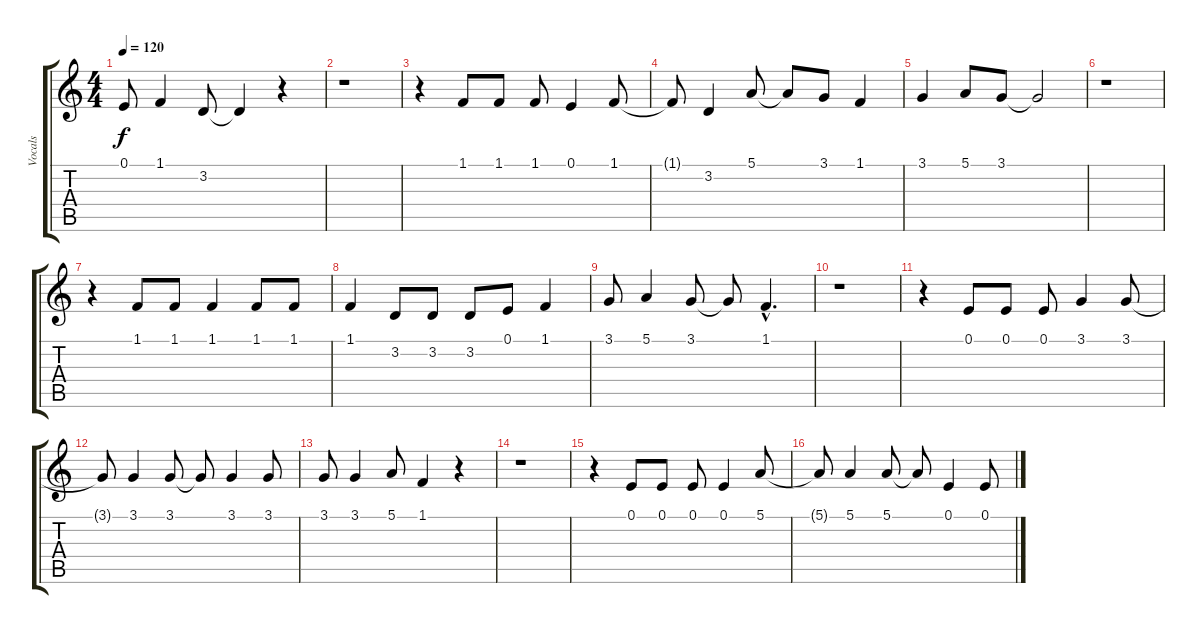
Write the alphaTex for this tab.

\track ("Vocals" "Vocals") {instrument voiceoohs}
\staff {score tabs}
\tuning (E4 B3 G3 D3 A2 E2) {hide}
\ts (4 4)
\tempo 120
\clef g2
\ks c
0.1.8{dy f} 1.1.4 3.2.8 3.2{t}.4 r.4 |
r.1 |
r.4 1.1.8 1.1.8 1.1.8 0.1.4 1.1.8 |
1.1{t}.8 3.2.4 5.1.8 5.1{t}.8 3.1.8 1.1.4 |
3.1.4 5.1.8 3.1.8 3.1{t}.2 |
r.1 |
r.4 1.1.8 1.1.8 1.1.4 1.1.8 1.1.8 |
1.1.4 3.2.8 3.2.8 3.2.8 0.1.8 1.1.4 |
3.1.8 5.1.4 3.1.8 3.1{t}.8 1.1{hac}.4{d} |
r.1 |
r.4 0.1.8 0.1.8 0.1.8 3.1.4 3.1.8 |
3.1{t}.8 3.1.4 3.1.8 3.1{t}.8 3.1.4 3.1.8 |
3.1.8 3.1.4 5.1.8 1.1.4 r.4 |
r.1 |
r.4 0.1.8 0.1.8 0.1.8 0.1.4 5.1.8 |
5.1{t}.8 5.1.4 5.1.8 5.1{t}.8 0.1.4 0.1.8
